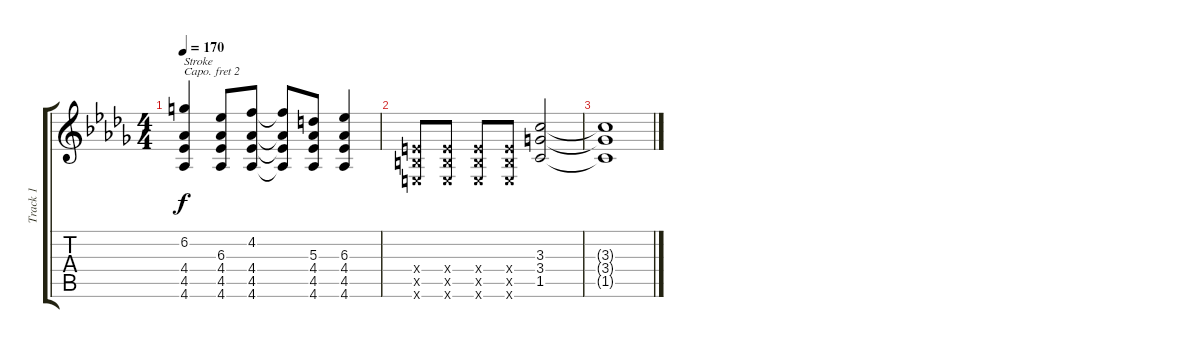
\track ("Track 1" "Track 1") {instrument acousticguitarsteel}
\staff {score tabs}
\capo 2
\tuning (E4 B3 G3 D3 A2 D2) {hide}
\ts (4 4)
\tempo 170
\clef g2
\ks bbminor
(6.2 4.4 4.5 4.6).4{txt "Stroke" dy f} (6.3 4.4 4.5 4.6).8 (4.2 4.4 4.5 4.6).8 (4.2{t} 4.4{t} 4.5{t} 4.6{t}).8 (5.3 4.4 4.5 4.6).8 (6.3 4.4 4.5 4.6).4 |
(0.4{x} 0.5{x} 0.6{x}).8 (0.4{x} 0.5{x} 0.6{x}).8 (0.4{x} 0.5{x} 0.6{x}).8 (0.4{x} 0.5{x} 0.6{x}).8 (3.3 3.4 1.5).2 |
(3.3{t} 3.4{t} 1.5{t}).1
